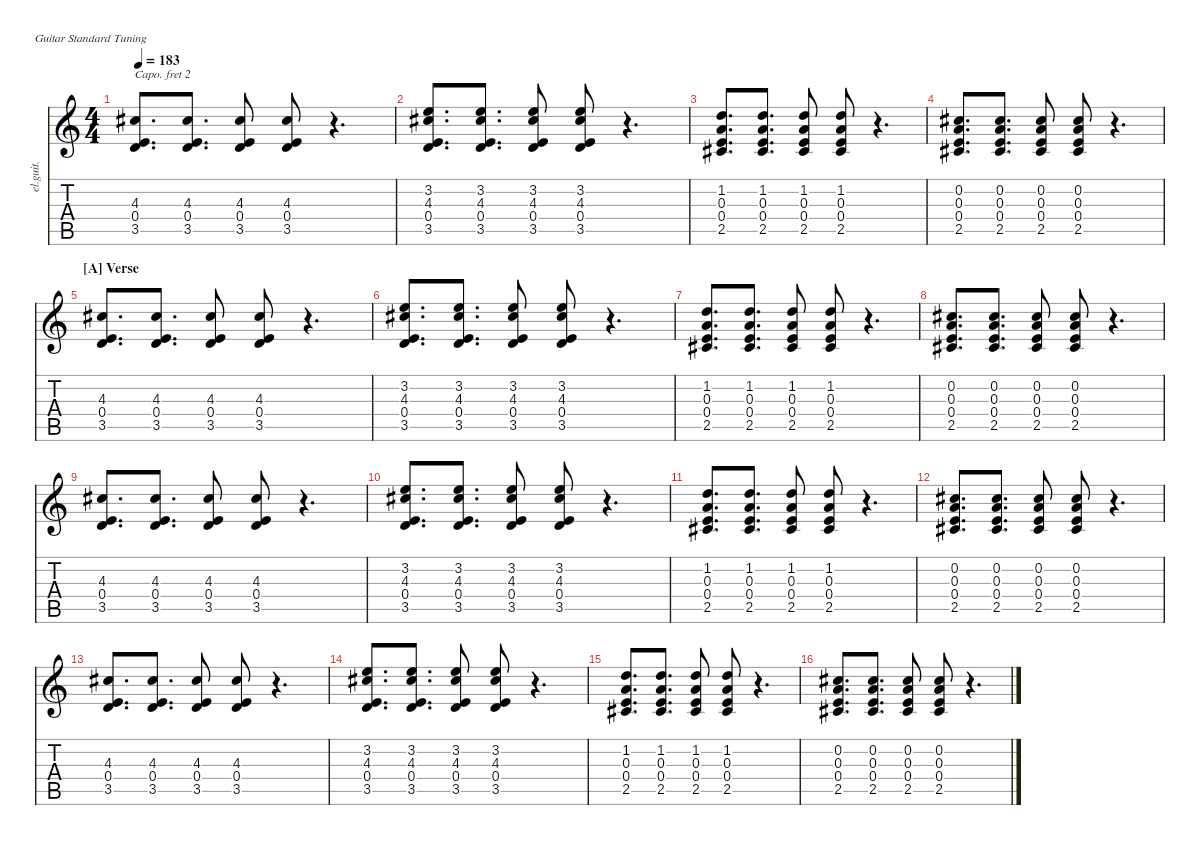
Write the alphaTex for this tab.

\defaultSystemsLayout 4
\hideDynamics
\bracketExtendMode nobrackets
\otherSystemsTrackNameOrientation horizontal
\track ("Clean Guitar" "el.guit.") {instrument electricguitarclean}
\staff {score tabs}
\capo 2
\tuning (E4 B3 G3 D3 A2 E2)
\ts (4 4)
\tempo 183
\clef g2
\ks c
(3.5 0.4 4.3{acc #}).8{d dy mf beam Up} (3.5 0.4 4.3{acc #}).8{d beam Up} (3.5 0.4 4.3{acc #}).8{beam Up} (3.5 0.4 4.3{acc #}).8{beam Up} r.4{d beam Up} |
(3.5 0.4 4.3{acc #} 3.2).8{d beam Up} (3.5 0.4 4.3{acc #} 3.2).8{d beam Up} (3.5 0.4 4.3{acc #} 3.2).8{beam Up} (3.5 0.4 4.3{acc #} 3.2).8{beam Up} r.4{d beam Up} |
(2.5{acc #} 0.4 0.3 1.2).8{d beam Up} (2.5{acc #} 0.4 0.3 1.2).8{d beam Up} (2.5{acc #} 0.4 0.3 1.2).8{beam Up} (2.5{acc #} 0.4 0.3 1.2).8{beam Up} r.4{d beam Up} |
(2.5{acc #} 0.4 0.3 0.2{acc #}).8{d beam Up} (2.5{acc #} 0.4 0.3 0.2{acc #}).8{d beam Up} (2.5{acc #} 0.4 0.3 0.2{acc #}).8{beam Up} (2.5{acc #} 0.4 0.3 0.2{acc #}).8{beam Up} r.4{d beam Up} |
\section ("A" "Verse")
(3.5 0.4 4.3{acc #}).8{d beam Up} (3.5 0.4 4.3{acc #}).8{d beam Up} (3.5 0.4 4.3{acc #}).8{beam Up} (3.5 0.4 4.3{acc #}).8{beam Up} r.4{d beam Up} |
(3.5 0.4 4.3{acc #} 3.2).8{d beam Up} (3.5 0.4 4.3{acc #} 3.2).8{d beam Up} (3.5 0.4 4.3{acc #} 3.2).8{beam Up} (3.5 0.4 4.3{acc #} 3.2).8{beam Up} r.4{d beam Up} |
(2.5{acc #} 0.4 0.3 1.2).8{d beam Up} (2.5{acc #} 0.4 0.3 1.2).8{d beam Up} (2.5{acc #} 0.4 0.3 1.2).8{beam Up} (2.5{acc #} 0.4 0.3 1.2).8{beam Up} r.4{d beam Up} |
(2.5{acc #} 0.4 0.3 0.2{acc #}).8{d beam Up} (2.5{acc #} 0.4 0.3 0.2{acc #}).8{d beam Up} (2.5{acc #} 0.4 0.3 0.2{acc #}).8{beam Up} (2.5{acc #} 0.4 0.3 0.2{acc #}).8{beam Up} r.4{d beam Up} |
(3.5 0.4 4.3{acc #}).8{d beam Up} (3.5 0.4 4.3{acc #}).8{d beam Up} (3.5 0.4 4.3{acc #}).8{beam Up} (3.5 0.4 4.3{acc #}).8{beam Up} r.4{d beam Up} |
(3.5 0.4 4.3{acc #} 3.2).8{d beam Up} (3.5 0.4 4.3{acc #} 3.2).8{d beam Up} (3.5 0.4 4.3{acc #} 3.2).8{beam Up} (3.5 0.4 4.3{acc #} 3.2).8{beam Up} r.4{d beam Up} |
(2.5{acc #} 0.4 0.3 1.2).8{d beam Up} (2.5{acc #} 0.4 0.3 1.2).8{d beam Up} (2.5{acc #} 0.4 0.3 1.2).8{beam Up} (2.5{acc #} 0.4 0.3 1.2).8{beam Up} r.4{d beam Up} |
(2.5{acc #} 0.4 0.3 0.2{acc #}).8{d beam Up} (2.5{acc #} 0.4 0.3 0.2{acc #}).8{d beam Up} (2.5{acc #} 0.4 0.3 0.2{acc #}).8{beam Up} (2.5{acc #} 0.4 0.3 0.2{acc #}).8{beam Up} r.4{d beam Up} |
(3.5 0.4 4.3{acc #}).8{d beam Up} (3.5 0.4 4.3{acc #}).8{d beam Up} (3.5 0.4 4.3{acc #}).8{beam Up} (3.5 0.4 4.3{acc #}).8{beam Up} r.4{d beam Up} |
(3.5 0.4 4.3{acc #} 3.2).8{d beam Up} (3.5 0.4 4.3{acc #} 3.2).8{d beam Up} (3.5 0.4 4.3{acc #} 3.2).8{beam Up} (3.5 0.4 4.3{acc #} 3.2).8{beam Up} r.4{d beam Up} |
(2.5{acc #} 0.4 0.3 1.2).8{d beam Up} (2.5{acc #} 0.4 0.3 1.2).8{d beam Up} (2.5{acc #} 0.4 0.3 1.2).8{beam Up} (2.5{acc #} 0.4 0.3 1.2).8{beam Up} r.4{d beam Up} |
(2.5{acc #} 0.4 0.3 0.2{acc #}).8{d beam Up} (2.5{acc #} 0.4 0.3 0.2{acc #}).8{d beam Up} (2.5{acc #} 0.4 0.3 0.2{acc #}).8{beam Up} (2.5{acc #} 0.4 0.3 0.2{acc #}).8{beam Up} r.4{d beam Up}
